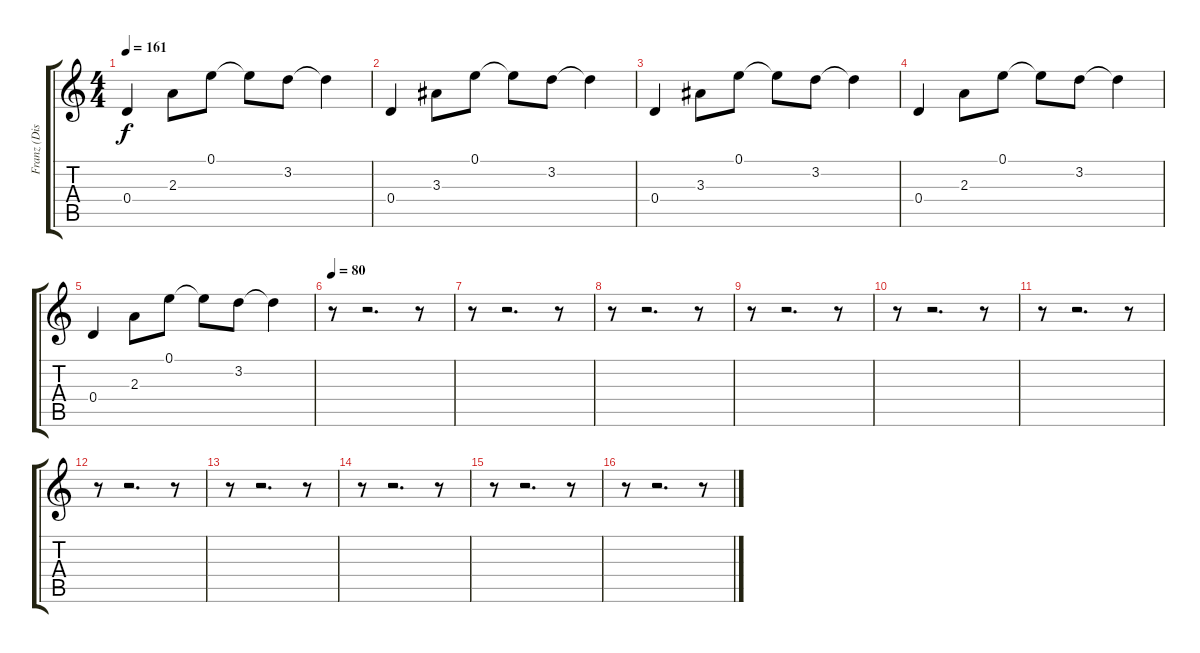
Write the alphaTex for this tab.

\track ("Franz (Distortion Guitar)" "Franz (Dis") {instrument overdrivenguitar}
\staff {score tabs}
\tuning (E4 B3 G3 D3 A2 D2) {hide}
\ts (4 4)
\tempo 161
\clef g2
\ks c
0.4.4{dy f} 2.3.8 0.1.8 0.1{t}.8 3.2.8 3.2{t}.4 |
0.4.4 3.3.8 0.1.8 0.1{t}.8 3.2.8 3.2{t}.4 |
0.4.4 3.3.8 0.1.8 0.1{t}.8 3.2.8 3.2{t}.4 |
0.4.4 2.3.8 0.1.8 0.1{t}.8 3.2.8 3.2{t}.4 |
0.4.4 2.3.8 0.1.8 0.1{t}.8 3.2.8 3.2{t}.4 |
\tempo 80
r.8 r.2{d} r.8 |
r.8 r.2{d} r.8 |
r.8 r.2{d} r.8 |
r.8 r.2{d} r.8 |
r.8 r.2{d} r.8 |
r.8 r.2{d} r.8 |
r.8 r.2{d} r.8 |
r.8 r.2{d} r.8 |
r.8 r.2{d} r.8 |
r.8 r.2{d} r.8 |
r.8 r.2{d} r.8
